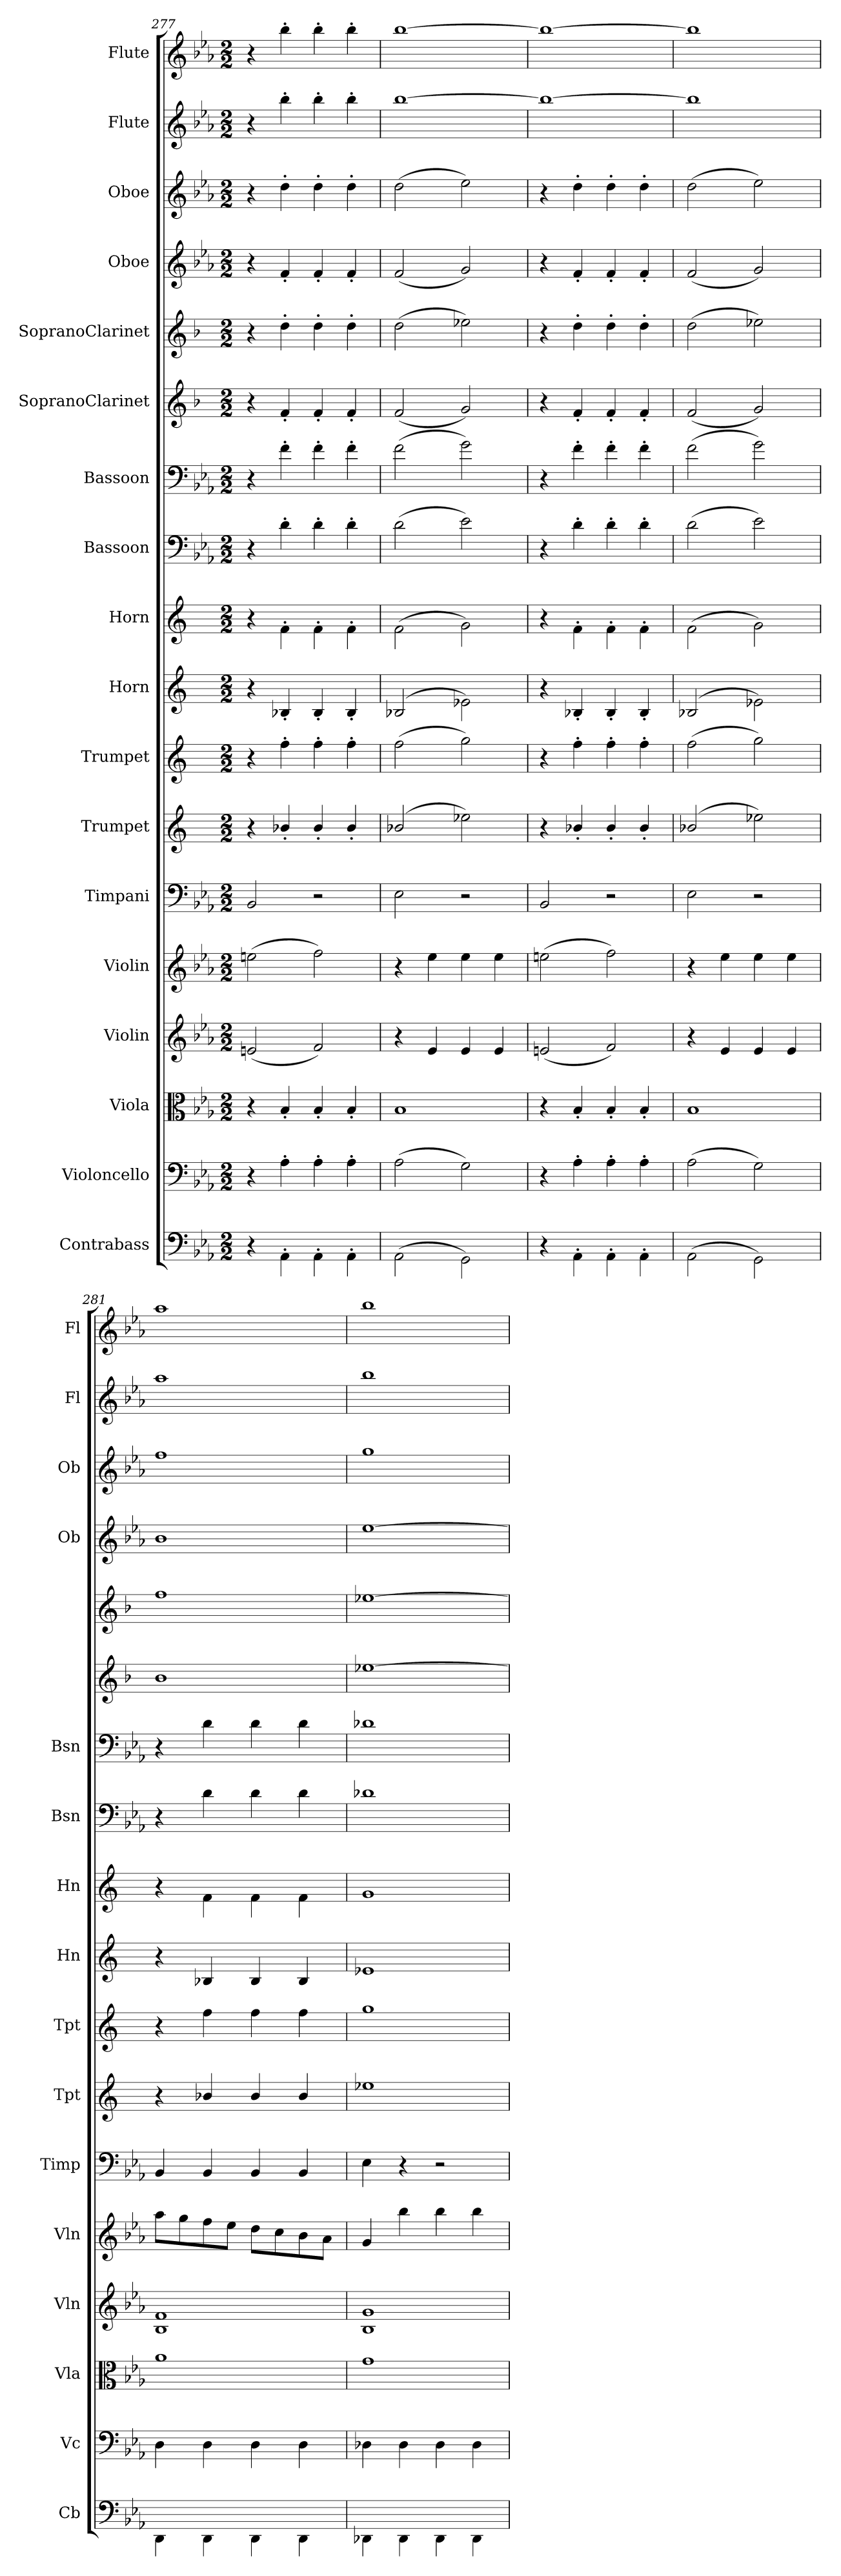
**kern	**kern	**kern	**kern	**kern	**kern	**kern	**kern	**kern	**kern	**kern	**kern	**kern	**kern	**kern	**kern	**kern	**kern
*part18	*part17	*part16	*part15	*part14	*part13	*part12	*part11	*part10	*part9	*part8	*part7	*part6	*part5	*part4	*part3	*part2	*part1
*staff18	*staff17	*staff16	*staff15	*staff14	*staff13	*staff12	*staff11	*staff10	*staff9	*staff8	*staff7	*staff6	*staff5	*staff4	*staff3	*staff2	*staff1
*I"Contrabass	*I"Violoncello	*I"Viola	*I"Violin	*I"Violin	*I"Timpani	*I"Trumpet	*I"Trumpet	*I"Horn	*I"Horn	*I"Bassoon	*I"Bassoon	*I"SopranoClarinet	*I"SopranoClarinet	*I"Oboe	*I"Oboe	*I"Flute	*I"Flute
*I'Cb	*I'Vc	*I'Vla	*I'Vln	*I'Vln	*I'Timp	*I'Tpt	*I'Tpt	*I'Hn	*I'Hn	*I'Bsn	*I'Bsn	*	*	*I'Ob	*I'Ob	*I'Fl	*I'Fl
*clefF4	*clefF4	*clefC3	*clefG2	*clefG2	*clefF4	*clefG2	*clefG2	*clefG2	*clefG2	*clefF4	*clefF4	*clefG2	*clefG2	*clefG2	*clefG2	*clefG2	*clefG2
*k[b-e-a-]	*k[b-e-a-]	*k[b-e-a-]	*k[b-e-a-]	*k[b-e-a-]	*k[b-e-a-]	*k[]	*k[]	*k[]	*k[]	*k[b-e-a-]	*k[b-e-a-]	*k[b-]	*k[b-]	*k[b-e-a-]	*k[b-e-a-]	*k[b-e-a-]	*k[b-e-a-]
*M2/2	*M2/2	*M2/2	*M2/2	*M2/2	*M2/2	*M2/2	*M2/2	*M2/2	*M2/2	*M2/2	*M2/2	*M2/2	*M2/2	*M2/2	*M2/2	*M2/2	*M2/2
=277	=277	=277	=277	=277	=277	=277	=277	=277	=277	=277	=277	=277	=277	=277	=277	=277	=277
4r	4r	4r	(2en/	(2een\	2BB-/	4r	4r	4r	4r	4r	4r	4r	4r	4r	4r	4r	4r
4AA-'\	4A-'\	4B-'/	.	.	.	4b-X'/	4ff'\	4B-X'/	4f'\	4d'\	4f'\	4f'/	4dd'\	4f'/	4dd'\	4bb-'\	4bb-'\
4AA-'\	4A-'\	4B-'/	2f/)	2ff\)	2r	4b-'/	4ff'\	4B-'/	4f'\	4d'\	4f'\	4f'/	4dd'\	4f'/	4dd'\	4bb-'\	4bb-'\
4AA-'\	4A-'\	4B-'/	.	.	.	4b-'/	4ff'\	4B-'/	4f'\	4d'\	4f'\	4f'/	4dd'\	4f'/	4dd'\	4bb-'\	4bb-'\
=278	=278	=278	=278	=278	=278	=278	=278	=278	=278	=278	=278	=278	=278	=278	=278	=278	=278
(2AA-\	(2A-\	1B-/	4r	4r	2E-\	(2b-X/	(2ff\	(2B-X/	(2f\	(2d\	(2f\	(2f/	(2dd\	(2f/	(2dd\	[1bb-\	[1bb-\
.	.	.	4e-/	4ee-\	.	.	.	.	.	.	.	.	.	.	.	.	.
2GG\)	2G\)	.	4e-/	4ee-\	2r	2ee-X\)	2gg\)	2e-X\)	2g\)	2e-\)	2g\)	2g/)	2ee-X\)	2g/)	2ee-\)	.	.
.	.	.	4e-/	4ee-\	.	.	.	.	.	.	.	.	.	.	.	.	.
=279	=279	=279	=279	=279	=279	=279	=279	=279	=279	=279	=279	=279	=279	=279	=279	=279	=279
4r	4r	4r	(2en/	(2een\	2BB-/	4r	4r	4r	4r	4r	4r	4r	4r	4r	4r	1bb-\_	1bb-\_
4AA-'\	4A-'\	4B-'/	.	.	.	4b-X'/	4ff'\	4B-X'/	4f'\	4d'\	4f'\	4f'/	4dd'\	4f'/	4dd'\	.	.
4AA-'\	4A-'\	4B-'/	2f/)	2ff\)	2r	4b-'/	4ff'\	4B-'/	4f'\	4d'\	4f'\	4f'/	4dd'\	4f'/	4dd'\	.	.
4AA-'\	4A-'\	4B-'/	.	.	.	4b-'/	4ff'\	4B-'/	4f'\	4d'\	4f'\	4f'/	4dd'\	4f'/	4dd'\	.	.
=280	=280	=280	=280	=280	=280	=280	=280	=280	=280	=280	=280	=280	=280	=280	=280	=280	=280
(2AA-\	(2A-\	1B-/	4r	4r	2E-\	(2b-X/	(2ff\	(2B-X/	(2f\	(2d\	(2f\	(2f/	(2dd\	(2f/	(2dd\	1bb-\]	1bb-\]
.	.	.	4e-/	4ee-\	.	.	.	.	.	.	.	.	.	.	.	.	.
2GG\)	2G\)	.	4e-/	4ee-\	2r	2ee-X\)	2gg\)	2e-X\)	2g\)	2e-\)	2g\)	2g/)	2ee-X\)	2g/)	2ee-\)	.	.
.	.	.	4e-/	4ee-\	.	.	.	.	.	.	.	.	.	.	.	.	.
=281	=281	=281	=281	=281	=281	=281	=281	=281	=281	=281	=281	=281	=281	=281	=281	=281	=281
4DD\	4D\	1a-\	1B-/ 1f/	8aa-\L	4BB-/	4r	4r	4r	4r	4r	4r	1b-\	1ff\	1b-\	1ff\	1aa-\	1aa-\
.	.	.	.	8gg\	.	.	.	.	.	.	.	.	.	.	.	.	.
4DD\	4D\	.	.	8ff\	4BB-/	4b-X/	4ff\	4B-X/	4f\	4d\	4d\	.	.	.	.	.	.
.	.	.	.	8ee-\J	.	.	.	.	.	.	.	.	.	.	.	.	.
4DD\	4D\	.	.	8dd\L	4BB-/	4b-/	4ff\	4B-/	4f\	4d\	4d\	.	.	.	.	.	.
.	.	.	.	8cc\	.	.	.	.	.	.	.	.	.	.	.	.	.
4DD\	4D\	.	.	8b-\	4BB-/	4b-/	4ff\	4B-/	4f\	4d\	4d\	.	.	.	.	.	.
.	.	.	.	8a-\J	.	.	.	.	.	.	.	.	.	.	.	.	.
=282	=282	=282	=282	=282	=282	=282	=282	=282	=282	=282	=282	=282	=282	=282	=282	=282	=282
4DD-X\	4D-X\	1g\	1B-/ 1g/	4g/	4E-\	1ee-X\	1gg\	1e-X\	1g\	1d-X\	1d-X\	[1ee-X\	[1ee-X\	[1ee-\	1gg\	1bb-\	1bb-\
4DD-\	4D-\	.	.	4bb-\	4r	.	.	.	.	.	.	.	.	.	.	.	.
4DD-\	4D-\	.	.	4bb-\	2r	.	.	.	.	.	.	.	.	.	.	.	.
4DD-\	4D-\	.	.	4bb-\	.	.	.	.	.	.	.	.	.	.	.	.	.
=	=	=	=	=	=	=	=	=	=	=	=	=	=	=	=	=	=
*-	*-	*-	*-	*-	*-	*-	*-	*-	*-	*-	*-	*-	*-	*-	*-	*-	*-
